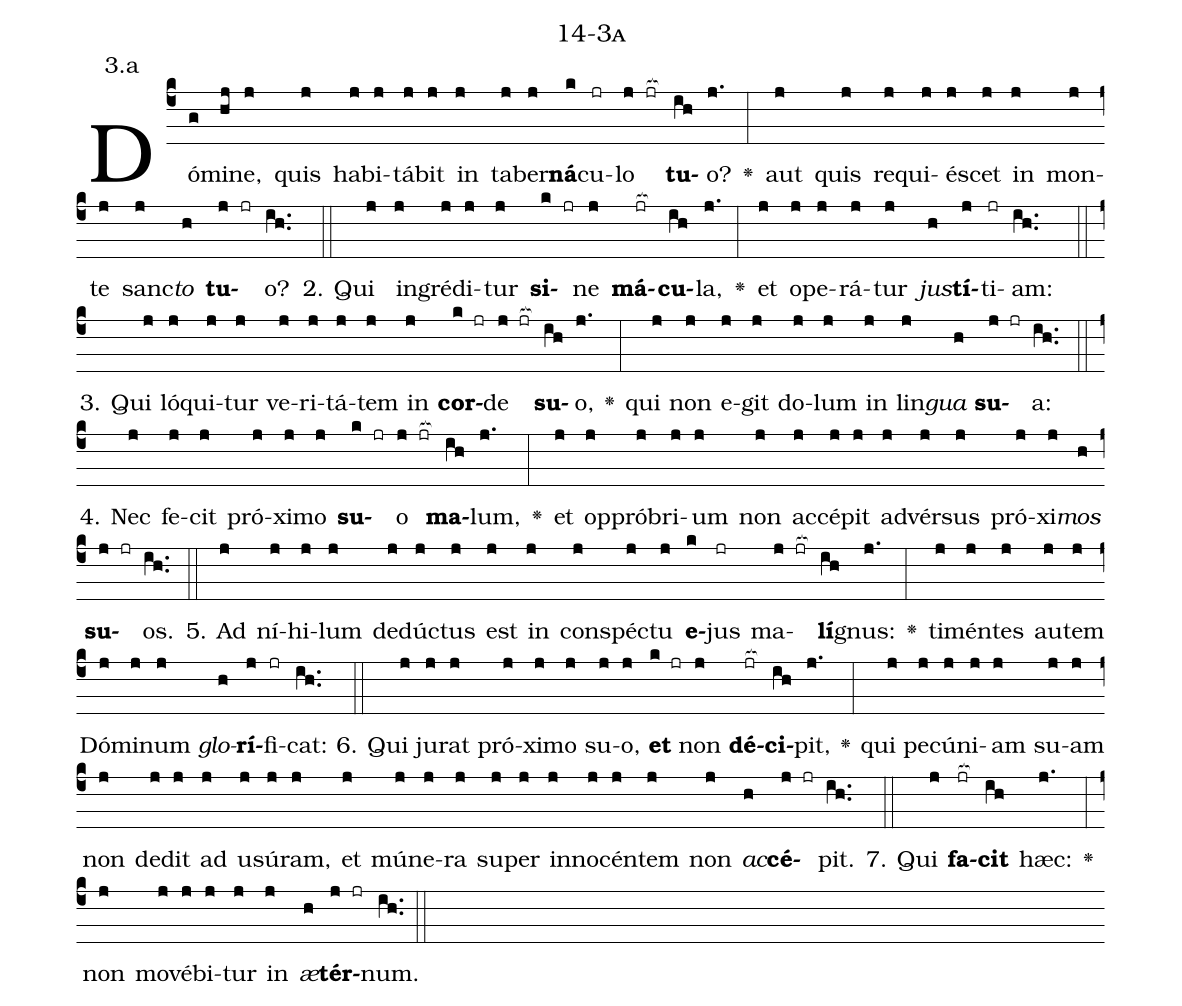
name: 14-3a;
annotation: 3.a;
%%
(c4)Dó(g)mi(hj)ne,(j) quis(j) ha(j)bi(j)tá(j)bit(j) in(j) ta(j)ber(j)<b>ná</b>(k)cu(jr)lo(j jr[ocb:1{]) <b>tu</b>(ih[ocb:0}])o?(j.) <v>\greheightstar</v>(:) aut(j) quis(j) re(j)qui(j)é(j)scet(j) in(j) mon(j)te(j) sanc(j)<i>to</i>(h) <b>tu</b>(j jr)o?(ih..) (::)
2. Qui(j) in(j)gré(j)di(j)tur(j) <b>si</b>(k jr)ne(j) <b>má</b>(jr[ocb:1{])<b>cu</b>(ih[ocb:0}])la,(j.) <v>\greheightstar</v>(:) et(j) o(j)pe(j)rá(j)tur(j) <i>jus</i>(h)<b>tí</b>(j)ti(jr)am:(ih..) (::)
3. Qui(j) ló(j)qui(j)tur(j) ve(j)ri(j)tá(j)tem(j) in(j) <b>cor</b>(k jr)de(j jr[ocb:1{]) <b>su</b>(ih[ocb:0}])o,(j.) <v>\greheightstar</v>(:) qui(j) non(j) e(j)git(j) do(j)lum(j) in(j) lin(j)<i>gua</i>(h) <b>su</b>(j jr)a:(ih..) (::)
4. Nec(j) fe(j)cit(j) pró(j)xi(j)mo(j) <b>su</b>(k jr)o(j jr[ocb:1{]) <b>ma</b>(ih[ocb:0}])lum,(j.) <v>\greheightstar</v>(:) et(j) op(j)pró(j)bri(j)um(j) non(j) ac(j)cé(j)pit(j) ad(j)vér(j)sus(j) pró(j)xi(j)<i>mos</i>(h) <b>su</b>(j jr)os.(ih..) (::)
5. Ad(j) ní(j)hi(j)lum(j) de(j)dúc(j)tus(j) est(j) in(j) con(j)spéc(j)tu(j) <b>e</b>(k)jus(jr) ma(j jr[ocb:1{])<b>lí</b>(ih[ocb:0}])gnus:(j.) <v>\greheightstar</v>(:) ti(j)mén(j)tes(j) au(j)tem(j) Dó(j)mi(j)num(j) <i>glo</i>(h)<b>rí</b>(j)fi(jr)cat:(ih..) (::)
6. Qui(j) ju(j)rat(j) pró(j)xi(j)mo(j) su(j)o,(j) <b>et</b>(k jr) non(j) <b>dé</b>(jr[ocb:1{])<b>ci</b>(ih[ocb:0}])pit,(j.) <v>\greheightstar</v>(:) qui(j) pe(j)cú(j)ni(j)am(j) su(j)am(j) non(j) de(j)dit(j) ad(j) u(j)sú(j)ram,(j) et(j) mú(j)ne(j)ra(j) su(j)per(j) in(j)no(j)cén(j)tem(j) non(j) <i>ac</i>(h)<b>cé</b>(j jr)pit.(ih..) (::)
7. Qui(j) <b>fa</b>(jr[ocb:1{])<b>cit</b>(ih[ocb:0}]) hæc:(j.) <v>\greheightstar</v>(:) non(j) mo(j)vé(j)bi(j)tur(j) in(j) <i>æ</i>(h)<b>tér</b>(j jr)num.(ih..) (::)
